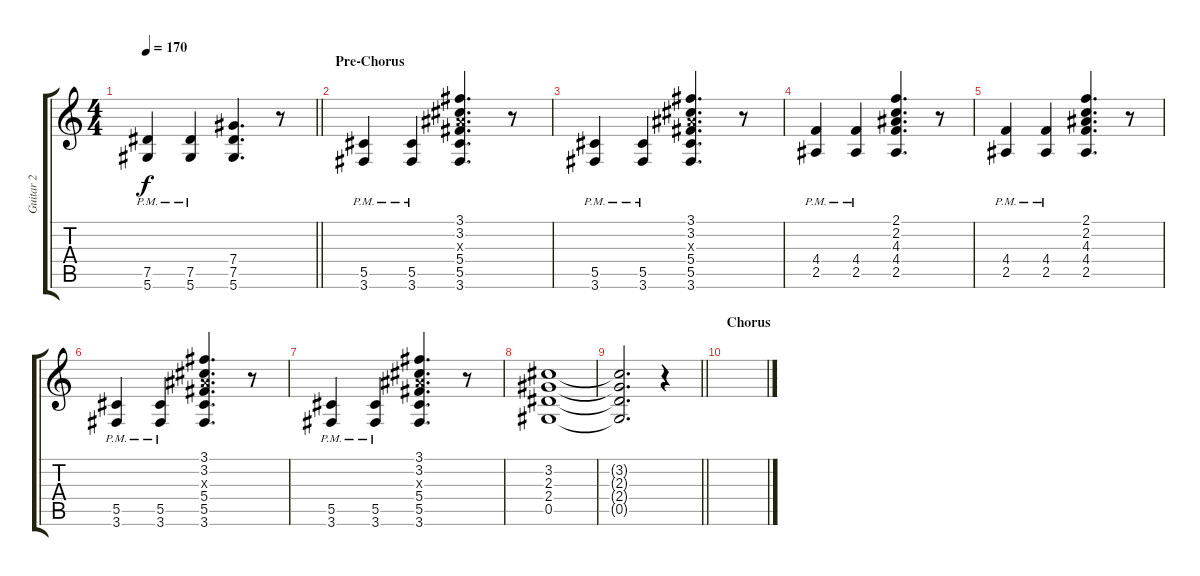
\track ("Guitar 2" "Guitar 2") {instrument distortionguitar}
\staff {score tabs}
\tuning (Eb4 Bb3 Gb3 Db3 Ab2 Eb2) {hide}
\ts (4 4)
\tempo 170
\clef g2
\barLineRight lightlight
\ks c
(7.5{pm} 5.6{pm}).4{dy f} (7.5{pm} 5.6{pm}).4 (7.4 7.5 5.6).4{d} r.8 |
\section ("" "Pre-Chorus")
(5.5{pm} 3.6{pm}).4 (5.5{pm} 3.6{pm}).4 (3.1 3.2 4.3{x} 5.4 5.5 3.6).4{d} r.8 |
(5.5{pm} 3.6{pm}).4 (5.5{pm} 3.6{pm}).4 (3.1 3.2 4.3{x} 5.4 5.5 3.6).4{d} r.8 |
(4.4{pm} 2.5{pm}).4 (4.4{pm} 2.5{pm}).4 (2.1 2.2 4.3 4.4 2.5).4{d} r.8 |
(4.4{pm} 2.5{pm}).4 (4.4{pm} 2.5{pm}).4 (2.1 2.2 4.3 4.4 2.5).4{d} r.8 |
(5.5{pm} 3.6{pm}).4 (5.5{pm} 3.6{pm}).4 (3.1 3.2 4.3{x} 5.4 5.5 3.6).4{d} r.8 |
(5.5{pm} 3.6{pm}).4 (5.5{pm} 3.6{pm}).4 (3.1 3.2 4.3{x} 5.4 5.5 3.6).4{d} r.8 |
(3.2 2.3 2.4 0.5).1 |
\barLineRight lightlight
(3.2{t} 2.3{t} 2.4{t} 0.5{t}).2{d} r.4 |
\section ("" "Chorus")
